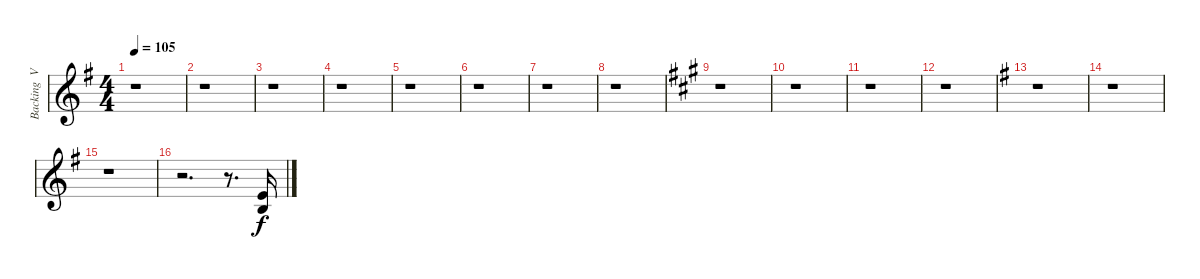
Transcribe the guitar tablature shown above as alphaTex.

\track ("Backing  Vocals" "Backing  V") {instrument choiraahs}
\staff {score}
\tuning (E4 B3 G3 D3 A2 E2) {hide}
\ts (4 4)
\tempo 105
\clef g2
\ks eminor
r.1{dy f} |
r.1 |
r.1 |
r.1 |
r.1 |
r.1 |
r.1 |
r.1 |
\ks f#minor
r.1 |
r.1 |
r.1 |
r.1 |
\ks eminor
r.1 |
r.1 |
r.1 |
r.2{d} r.8{d} (0.1 0.2).16
